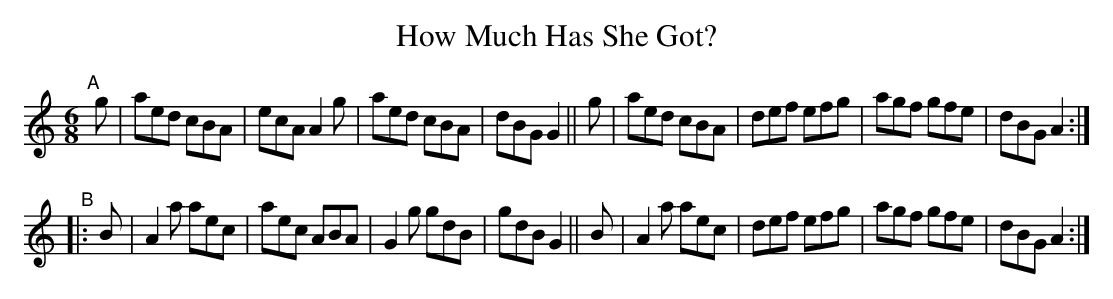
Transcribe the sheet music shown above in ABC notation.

X:1
T: How Much Has She Got?
M: 6/8
L: 1/8
K: Am
"^A"\
[|]g | aed cBA | ecA A2g | aed cBA | dBG G2 \
|| g | aed cBA | def efg | agf gfe | dBG A2 :|
"^B"\
|: B | A2a aec | aec ABA | G2g gdB | gdB G2 \
|| B | A2a aec | def efg | agf gfe | dBG A2 :|
